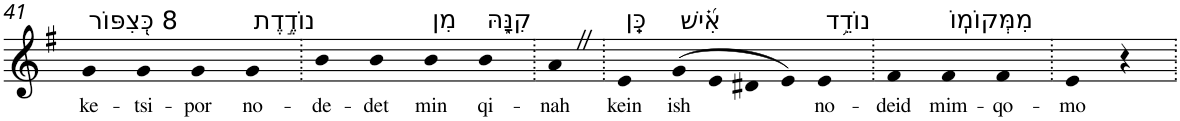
**kern	**text
*part1	*part1
*staff1	*staff1
*I"Piano	*
*I'Pno	*
!!LO:PB:g=z
*clefG2	*
*k[f#]	*
*G:	*
=41	=41
!LO:TX:a:t=8 כְּ֭צִפּוֹר	!
!	!LO:LY:b
4g	ke-
!	!LO:LY:b
4g	-tsi-
!	!LO:LY:b
4g	-por
!LO:TX:a:t=נוֹדֶ֣דֶת	!
!	!LO:LY:b
4g	no-
=42.	=42.
!	!LO:LY:b
4b	-de-
!	!LO:LY:b
4b	-det
!LO:TX:a:t=מִן	!
!	!LO:LY:b
4b	min
!LO:TX:a:t=קִנָּ֑הּ	!
!	!LO:LY:b
4b	qi-
=43.	=43.
!	!LO:LY:b
4aZ	-nah
=44.	=44.
!LO:TX:a:t=כֵּֽן	!
!	!LO:LY:b
4e	kein
!LO:TX:a:t=אִ֝֗ישׁ	!
!	!LO:LY:b
(>8g	ish
8e	.
8d#X	.
8e)	.
!LO:TX:a:t=נוֹדֵ֥ד	!
!	!LO:LY:b
4e	no-
=45.	=45.
!	!LO:LY:b
4f#	-deid
!LO:TX:a:t=מִמְּקוֹמֽוֹ	!
!	!LO:LY:b
4f#	mim-
!	!LO:LY:b
4f#	-qo-
=46.	=46.
!	!LO:LY:b
4e	-mo
4r	.
=.	=.
*-	*-
